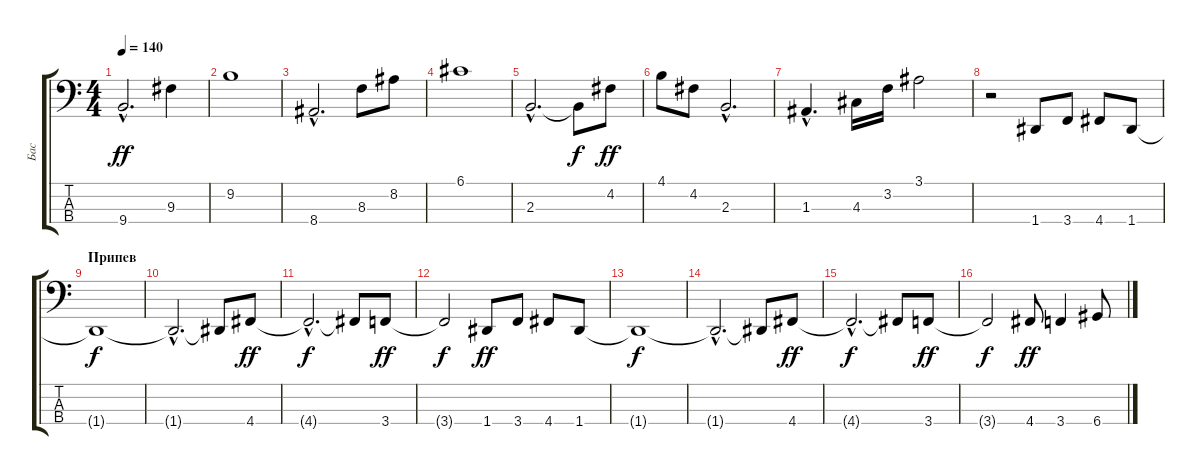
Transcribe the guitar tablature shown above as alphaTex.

\track ("Бас" "Бас") {instrument electricbassfinger}
\staff {score tabs}
\tuning (G2 D2 A1 D1) {hide}
\ts (4 4)
\tempo 140
\clef f4
\ks c
9.4{hac}.2{d dy ff} 9.3.4 |
9.2.1 |
8.4{hac}.2{d} 8.3.8 8.2.8 |
6.1.1 |
2.3{hac}.2{d} 2.3{t}.8{dy f} 4.2.8{dy ff} |
4.1.8 4.2.8 2.3{hac}.2{d} |
1.3{hac}.4{d} 4.3.16 3.2.16 3.1.2 |
r.2 1.4.8 3.4.8 4.4.8 1.4.8 |
\section ("" "Припев")
1.4{t}.1{dy f} |
1.4{hac t}.2{d} 1.4{t}.8 4.4.8{dy ff} |
4.4{hac t}.2{d dy f} 4.4{t}.8 3.4.8{dy ff} |
3.4{t}.2{dy f} 1.4.8{dy ff} 3.4.8 4.4.8 1.4.8 |
1.4{t}.1{dy f} |
1.4{hac t}.2{d} 1.4{t}.8 4.4.8{dy ff} |
4.4{hac t}.2{d dy f} 4.4{t}.8 3.4.8{dy ff} |
3.4{t}.2{dy f} 4.4.8{dy ff} 3.4.4 6.4.8
